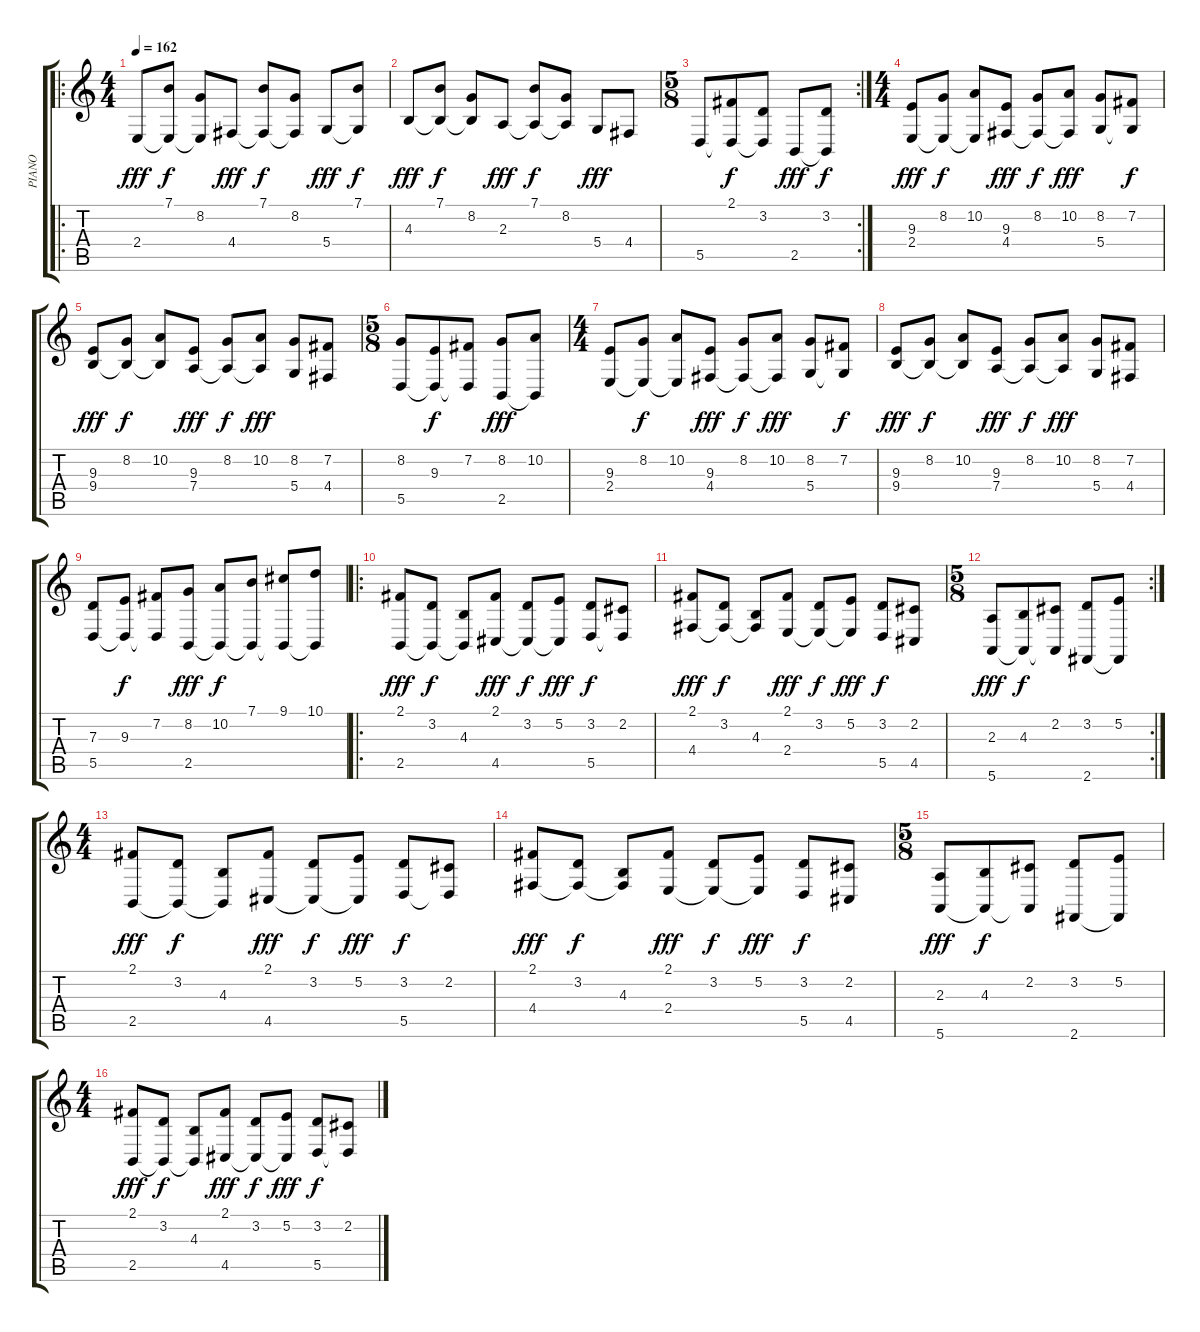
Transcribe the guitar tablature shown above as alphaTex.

\track ("PIANO" "PIANO") {instrument brightacousticpiano}
\staff {score tabs}
\tuning (E4 B3 G3 D3 A2 E2) {hide}
\ro
\ts (4 4)
\tempo 162
\clef g2
\ks c
2.4.8{dy fff} (7.1 2.4{t}).8{dy f} (8.2 2.4{t}).8 4.4.8{dy fff} (7.1 4.4{t}).8{dy f} (8.2 4.4{t}).8 5.4.8{dy fff} (7.1 5.4{t}).8{dy f} |
4.3.8{dy fff} (7.1 4.3{t}).8{dy f} (8.2 4.3{t}).8 2.3.8{dy fff} (7.1 2.3{t}).8{dy f} (8.2 2.3{t}).8 5.4.8{dy fff} 4.4.8 |
\rc 2
\ts (5 8)
5.5.8 (2.1 5.5{t}).8{dy f} (3.2 5.5{t}).8 2.5.8{dy fff} (3.2 2.5{t}).8{dy f} |
\ts (4 4)
(9.3 2.4).8{dy fff} (8.2 2.4{t}).8{dy f} (10.2 2.4{t}).8 (9.3 4.4).8{dy fff} (8.2 4.4{t}).8{dy f} (10.2 4.4{t}).8{dy fff} (8.2 5.4).8 (7.2 5.4{t}).8{dy f} |
(9.3 9.4).8{dy fff} (8.2 9.4{t}).8{dy f} (10.2 9.4{t}).8 (9.3 7.4).8{dy fff} (8.2 7.4{t}).8{dy f} (10.2 7.4{t}).8{dy fff} (8.2 5.4).8 (7.2 4.4).8 |
\ts (5 8)
(8.2 5.5).8 (9.3 5.5{t}).8{dy f} (7.2 5.5{t}).8 (8.2 2.5).8{dy fff} (10.2 2.5{t}).8 |
\ts (4 4)
(9.3 2.4).8 (8.2 2.4{t}).8{dy f} (10.2 2.4{t}).8 (9.3 4.4).8{dy fff} (8.2 4.4{t}).8{dy f} (10.2 4.4{t}).8{dy fff} (8.2 5.4).8 (7.2 5.4{t}).8{dy f} |
(9.3 9.4).8{dy fff} (8.2 9.4{t}).8{dy f} (10.2 9.4{t}).8 (9.3 7.4).8{dy fff} (8.2 7.4{t}).8{dy f} (10.2 7.4{t}).8{dy fff} (8.2 5.4).8 (7.2 4.4).8 |
(7.3 5.5).8 (9.3 5.5{t}).8{dy f} (7.2 5.5{t}).8 (8.2 2.5).8{dy fff} (10.2 2.5{t}).8{dy f} (7.1 2.5{t}).8 (9.1 2.5{t}).8 (10.1 2.5{t}).8 |
\ro
(2.1 2.5).8{dy fff} (3.2 2.5{t}).8{dy f} (4.3 2.5{t}).8 (2.1 4.5).8{dy fff} (3.2 4.5{t}).8{dy f} (5.2 4.5{t}).8{dy fff} (3.2 5.5).8{dy f} (2.2 5.5{t}).8 |
(2.1 4.4).8{dy fff} (3.2 4.4{t}).8{dy f} (4.3 4.4{t}).8 (2.1 2.4).8{dy fff} (3.2 2.4{t}).8{dy f} (5.2 2.4{t}).8{dy fff} (3.2 5.5).8{dy f} (2.2 4.5).8 |
\rc 2
\ts (5 8)
(2.3 5.6).8{dy fff} (4.3 5.6{t}).8{dy f} (2.2 5.6{t}).8 (3.2 2.6).8 (5.2 2.6{t}).8 |
\ts (4 4)
(2.1 2.5).8{dy fff} (3.2 2.5{t}).8{dy f} (4.3 2.5{t}).8 (2.1 4.5).8{dy fff} (3.2 4.5{t}).8{dy f} (5.2 4.5{t}).8{dy fff} (3.2 5.5).8{dy f} (2.2 5.5{t}).8 |
(2.1 4.4).8{dy fff} (3.2 4.4{t}).8{dy f} (4.3 4.4{t}).8 (2.1 2.4).8{dy fff} (3.2 2.4{t}).8{dy f} (5.2 2.4{t}).8{dy fff} (3.2 5.5).8{dy f} (2.2 4.5).8 |
\ts (5 8)
(2.3 5.6).8{dy fff} (4.3 5.6{t}).8{dy f} (2.2 5.6{t}).8 (3.2 2.6).8 (5.2 2.6{t}).8 |
\ts (4 4)
(2.1 2.5).8{dy fff} (3.2 2.5{t}).8{dy f} (4.3 2.5{t}).8 (2.1 4.5).8{dy fff} (3.2 4.5{t}).8{dy f} (5.2 4.5{t}).8{dy fff} (3.2 5.5).8{dy f} (2.2 5.5{t}).8
